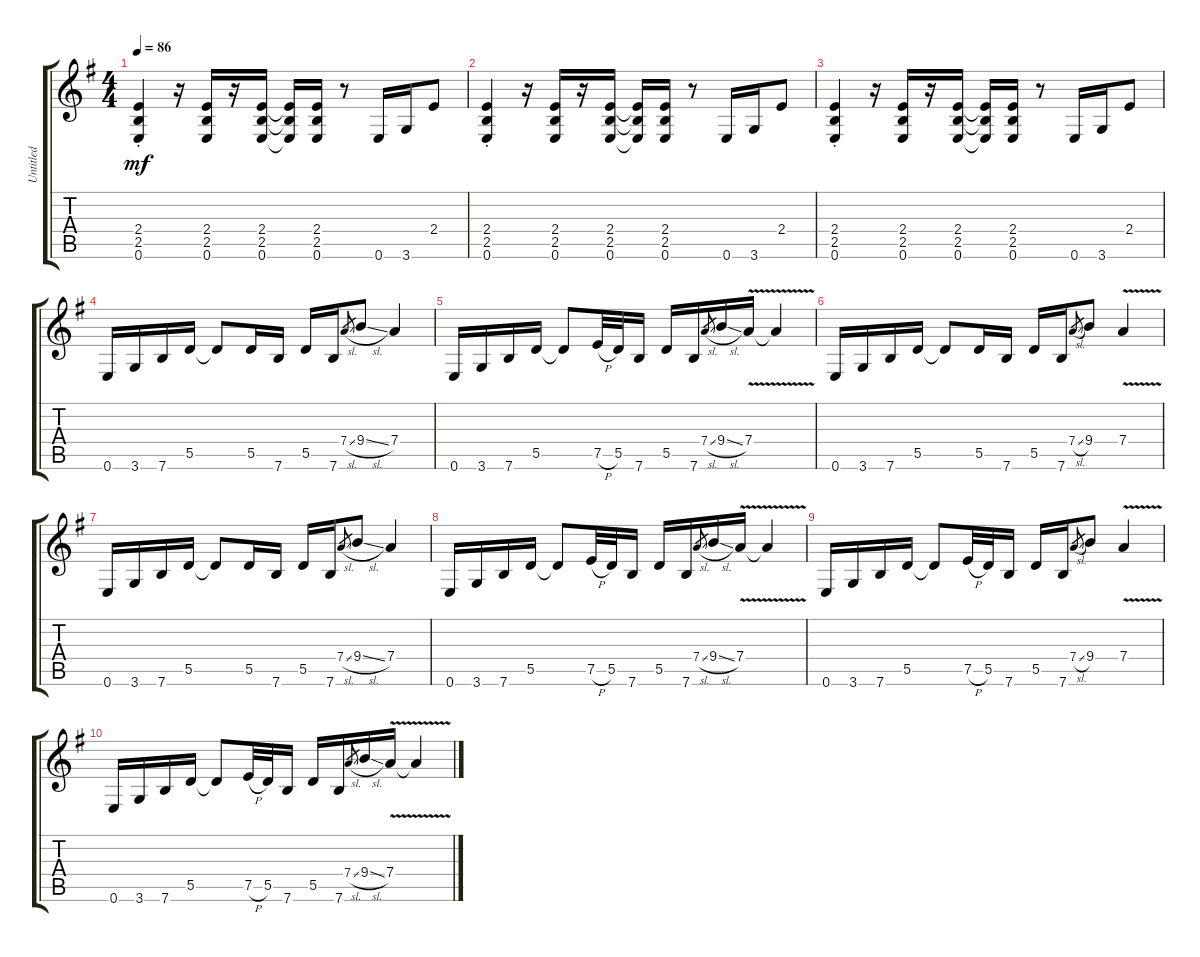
\track ("Untitled" "Untitled") {instrument distortionguitar}
\staff {score tabs}
\tuning (E4 B3 G3 D3 A2 E2) {hide}
\ts (4 4)
\tempo 86
\clef g2
\ks g
(2.4{st} 2.5{st} 0.6{st}).4{dy mf} r.16 (2.4 2.5 0.6).16 r.16 (2.4 2.5 0.6).16 (2.4{t} 2.5{t} 0.6{t}).16 (2.4 2.5 0.6).16 r.8 0.6.16 3.6.16 2.4.8 |
(2.4{st} 2.5{st} 0.6{st}).4 r.16 (2.4 2.5 0.6).16 r.16 (2.4 2.5 0.6).16 (2.4{t} 2.5{t} 0.6{t}).16 (2.4 2.5 0.6).16 r.8 0.6.16 3.6.16 2.4.8 |
(2.4{st} 2.5{st} 0.6{st}).4 r.16 (2.4 2.5 0.6).16 r.16 (2.4 2.5 0.6).16 (2.4{t} 2.5{t} 0.6{t}).16 (2.4 2.5 0.6).16 r.8 0.6.16 3.6.16 2.4.8 |
0.6.16 3.6.16 7.6.16 5.5.16 5.5{t}.8 5.5.16 7.6.16 5.5.16 7.6.16 7.4{sl}.8{gr} 9.4{sl}.8 7.4.4 |
0.6.16 3.6.16 7.6.16 5.5.16 5.5{t}.8 7.5{h}.32 5.5.32 7.6.16 5.5.16 7.6.16 7.4{sl}.8{gr} 9.4{sl}.16 7.4{v}.16 7.4{v t}.4 |
0.6.16 3.6.16 7.6.16 5.5.16 5.5{t}.8 5.5.16 7.6.16 5.5.16 7.6.16 7.4{sl}.8{gr} 9.4.8 7.4{v}.4 |
0.6.16 3.6.16 7.6.16 5.5.16 5.5{t}.8 5.5.16 7.6.16 5.5.16 7.6.16 7.4{sl}.8{gr} 9.4{sl}.8 7.4.4 |
0.6.16 3.6.16 7.6.16 5.5.16 5.5{t}.8 7.5{h}.32 5.5.32 7.6.16 5.5.16 7.6.16 7.4{sl}.8{gr} 9.4{sl}.16 7.4{v}.16 7.4{v t}.4 |
0.6.16 3.6.16 7.6.16 5.5.16 5.5{t}.8 7.5{h}.32 5.5.32 7.6.16 5.5.16 7.6.16 7.4{sl}.8{gr} 9.4.8 7.4{v}.4 |
0.6.16 3.6.16 7.6.16 5.5.16 5.5{t}.8 7.5{h}.32 5.5.32 7.6.16 5.5.16 7.6.16 7.4{sl}.8{gr} 9.4{sl}.16 7.4{v}.16 7.4{v t}.4
